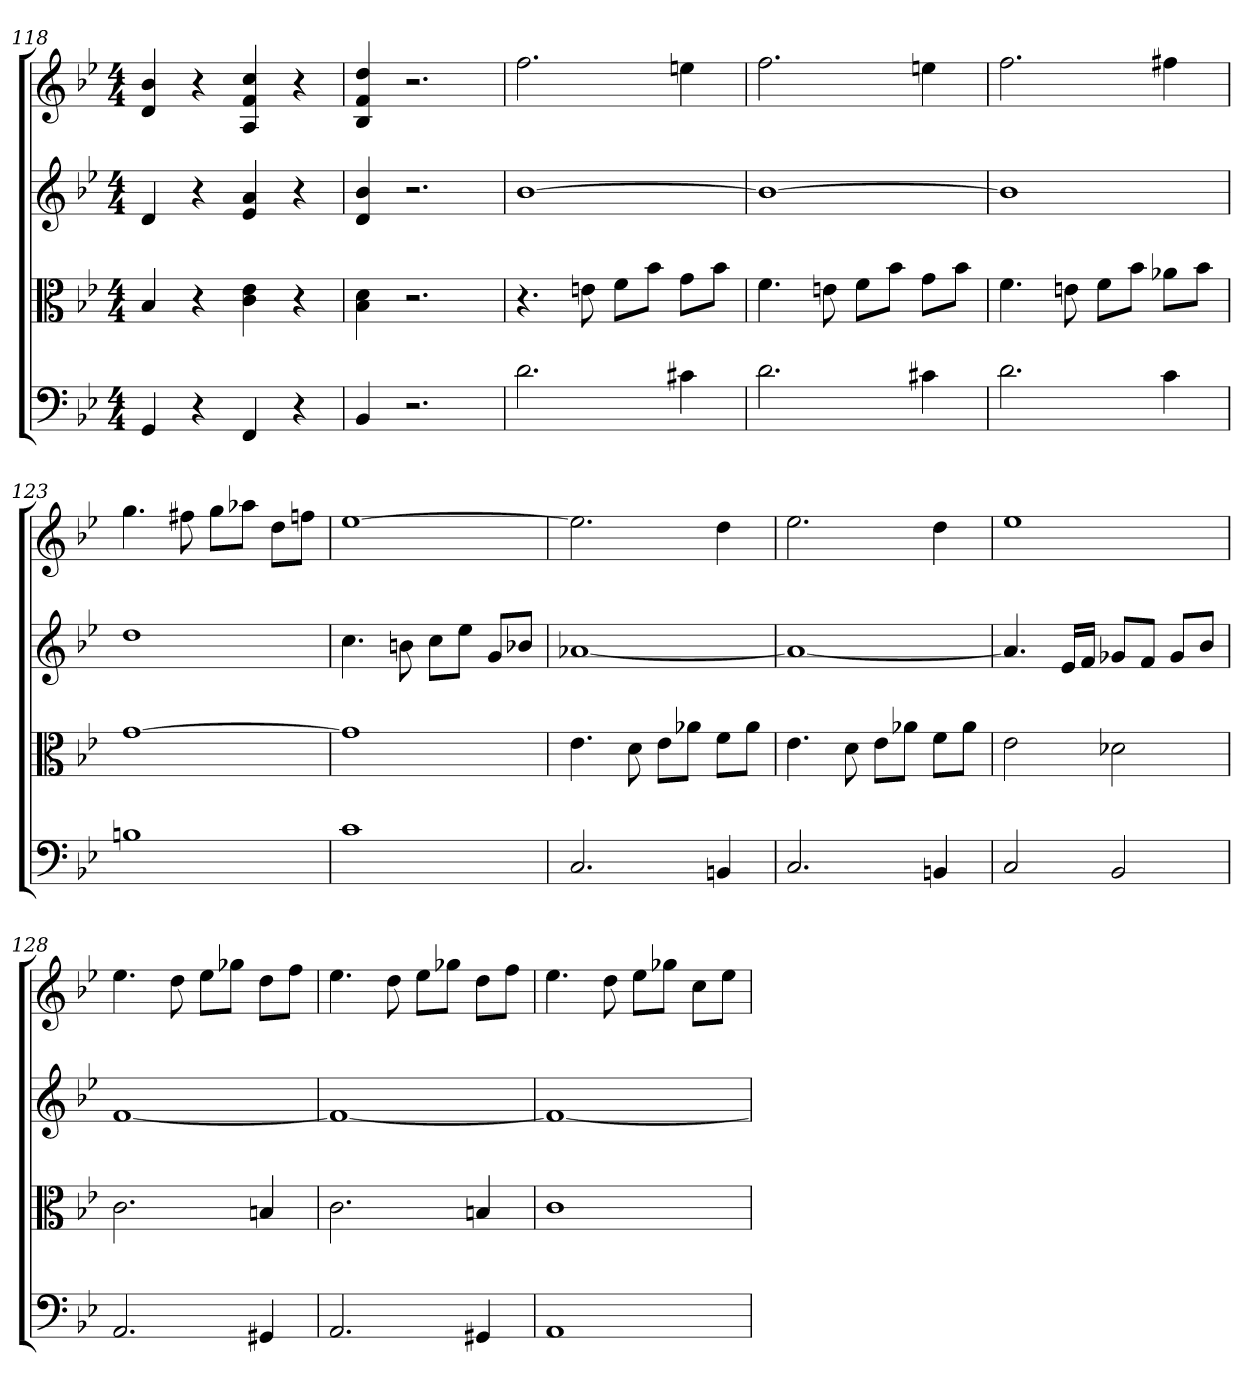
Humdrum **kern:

**kern	**kern	**kern	**kern
*part4	*part3	*part2	*part1
*staff4	*staff3	*staff2	*staff1
*clefF4	*clefC3	*	*
*k[b-e-]	*k[b-e-]	*k[b-e-]	*k[b-e-]
*B-:	*B-:	*B-:	*B-:
*M4/4	*M4/4	*M4/4	*M4/4
=118	=118	=118	=118
4GG	4B-	4d	4d 4b-
4r	4r	4r	4r
4FF	4c 4e-	4e- 4a	4A 4f 4cc
4r	4r	4r	4r
=119	=119	=119	=119
4BB-	4B- 4d	4d 4b-	4B- 4f 4dd
2.r	2.r	2.r	2.r
=120	=120	=120	=120
2.d	4.r	[1b-	2.ff
.	8en	.	.
.	8f\L	.	.
.	8b-\J	.	.
4c#X	8g\L	.	4een
.	8b-\J	.	.
=121	=121	=121	=121
2.d	4.f	1b-_	2.ff
.	8en	.	.
.	8f\L	.	.
.	8b-\J	.	.
4c#X	8g\L	.	4een
.	8b-\J	.	.
=122	=122	=122	=122
2.d	4.f	1b-]	2.ff
.	8en	.	.
.	8f\L	.	.
.	8b-\J	.	.
4c	8a-X\L	.	4ff#X
.	8b-\J	.	.
=123	=123	=123	=123
1Bn	[1g	1dd	4.gg
.	.	.	8ff#X
.	.	.	8ggL
.	.	.	8aa-XJ
.	.	.	8ddL
.	.	.	8ffnJ
=124	=124	=124	=124
1c	1g]	4.cc	[1ee-
.	.	8bn	.
.	.	8ccL	.
.	.	8ee-J	.
.	.	8gL	.
.	.	8b-XJ	.
=125	=125	=125	=125
2.C	4.e-	[1a-X	2.ee-]
.	8d	.	.
.	8e-\L	.	.
.	8a-X\J	.	.
4BBn	8f\L	.	4dd
.	8a-\J	.	.
=126	=126	=126	=126
2.C	4.e-	1a-_	2.ee-
.	8d	.	.
.	8e-\L	.	.
.	8a-X\J	.	.
4BBn	8f\L	.	4dd
.	8a-\J	.	.
=127	=127	=127	=127
2C	2e-	4.a-]	1ee-
.	.	16e-LL	.
.	.	16fJJ	.
2BB-	2d-X	8g-XL	.
.	.	8fJ	.
.	.	8g-L	.
.	.	8b-J	.
=128	=128	=128	=128
2.AA	2.c	[1f	4.ee-
.	.	.	8dd
.	.	.	8ee-L
.	.	.	8gg-XJ
4GG#X	4Bn	.	8ddL
.	.	.	8ffJ
=129	=129	=129	=129
2.AA	2.c	1f_	4.ee-
.	.	.	8dd
.	.	.	8ee-L
.	.	.	8gg-XJ
4GG#X	4Bn	.	8ddL
.	.	.	8ffJ
=130	=130	=130	=130
1AA	1c	1f_	4.ee-
.	.	.	8dd
.	.	.	8ee-L
.	.	.	8gg-XJ
.	.	.	8ccL
.	.	.	8ee-J
=	=	=	=
*-	*-	*-	*-
